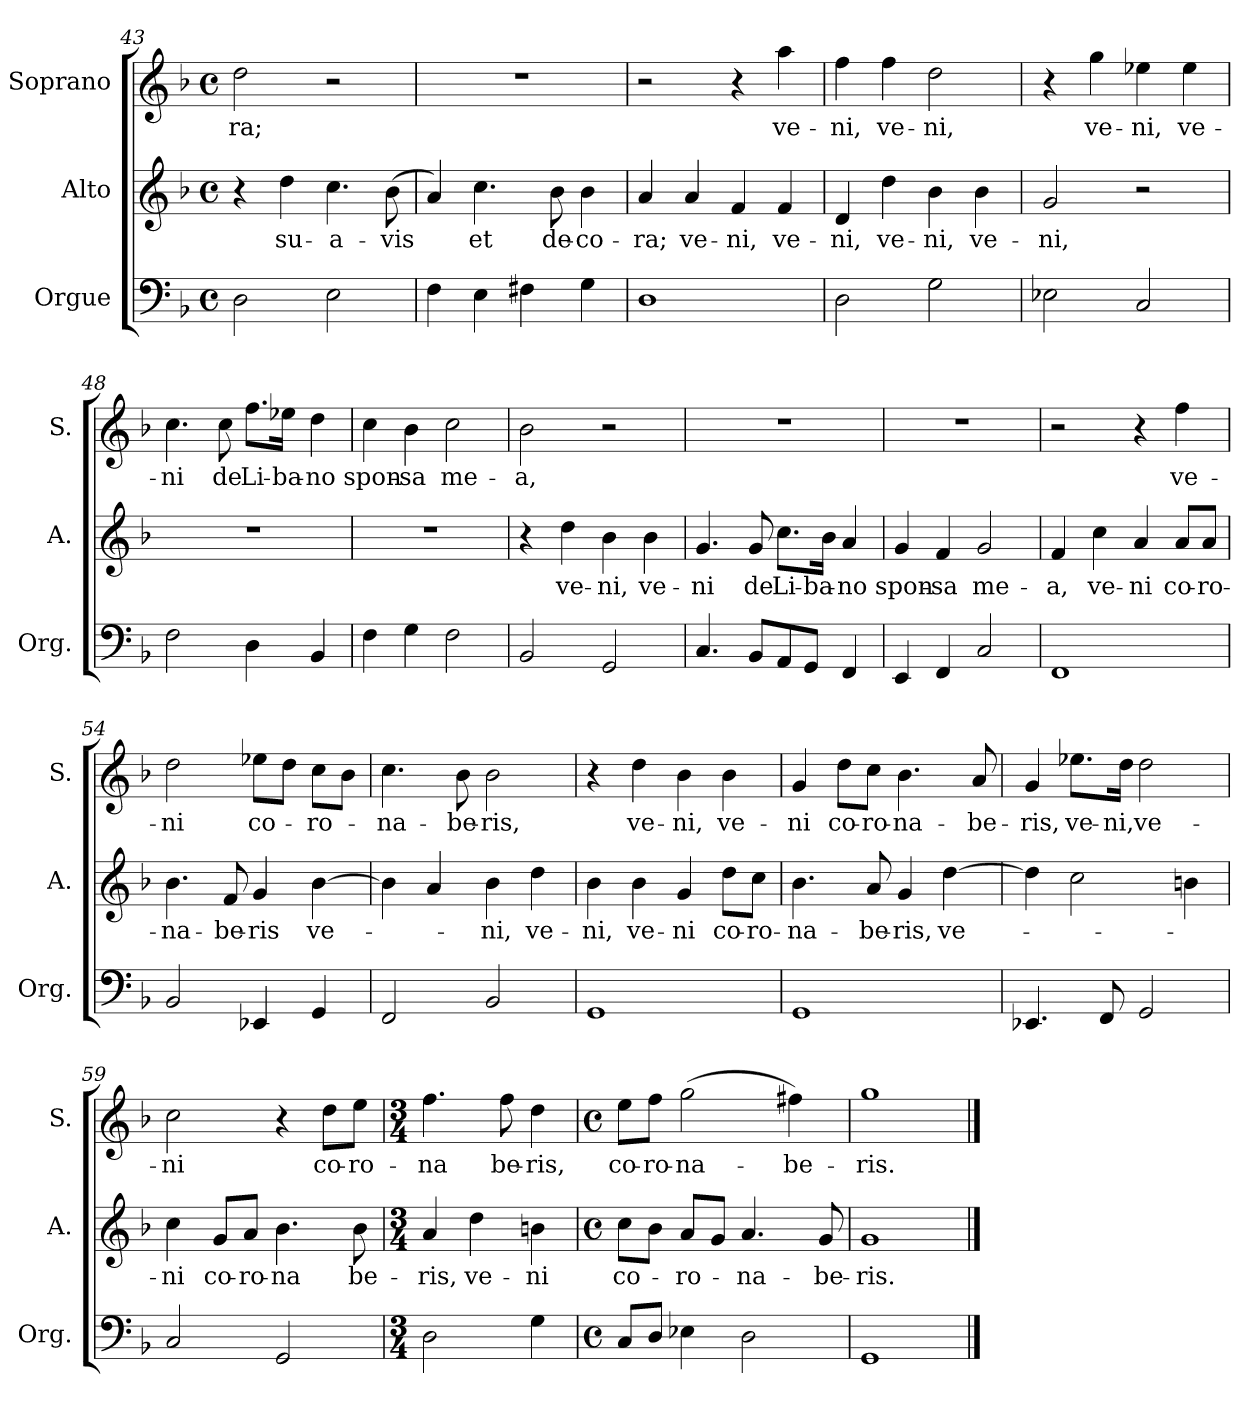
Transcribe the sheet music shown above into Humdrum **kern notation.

**kern	**kern	**text	**kern	**text
*part3	*part2	*part2	*part1	*part1
*staff3	*staff2	*staff2	*staff1	*staff1
*I"Orgue	*I"Alto	*	*I"Soprano	*
*I'Org.	*I'A.	*	*I'S.	*
*clefF4	*clefG2	*	*clefG2	*
*k[b-]	*k[b-]	*	*k[b-]	*
*M4/4	*M4/4	*	*M4/4	*
*met(c)	*met(c)	*	*met(c)	*
=43	=43	=43	=43	=43
!	!	!	!	!LO:LY:b
2D\	4r	.	2dd\	-ra;
!	!	!LO:LY:b	!	!
.	4dd\	su-	.	.
!	!	!LO:LY:b	!	!
2E\	4.cc\	-a-	2r	.
!	!	!LO:LY:b	!	!
.	(>8b-\	-vis	.	.
=44	=44	=44	=44	=44
4F\	4a/)	.	1r	.
!	!	!LO:LY:b	!	!
4E\	4.cc\	et	.	.
4F#X\	.	.	.	.
!	!	!LO:LY:b	!	!
.	8b-\	de-	.	.
!	!	!LO:LY:b	!	!
4G\	4b-\	-co-	.	.
=45	=45	=45	=45	=45
!	!	!LO:LY:b	!	!
1D	4a/	-ra;	2r	.
!	!	!LO:LY:b	!	!
.	4a/	ve-	.	.
!	!	!LO:LY:b	!	!
.	4f/	-ni,	4r	.
!	!	!LO:LY:b	!	!LO:LY:b
.	4f/	ve-	4aa\	ve-
=46	=46	=46	=46	=46
!	!	!LO:LY:b	!	!LO:LY:b
2D\	4d/	-ni,	4ff\	-ni,
!	!	!LO:LY:b	!	!LO:LY:b
.	4dd\	ve-	4ff\	ve-
!	!	!LO:LY:b	!	!LO:LY:b
2G\	4b-\	-ni,	2dd\	-ni,
!	!	!LO:LY:b	!	!
.	4b-\	ve-	.	.
!!LO:LB:g=z
=47	=47	=47	=47	=47
!	!	!LO:LY:b	!	!
2E-X\	2g/	-ni,	4r	.
!	!	!	!	!LO:LY:b
.	.	.	4gg\	ve-
!	!	!	!	!LO:LY:b
2C/	2r	.	4ee-X\	-ni,
!	!	!	!	!LO:LY:b
.	.	.	4ee-\	ve-
=48	=48	=48	=48	=48
!	!	!	!	!LO:LY:b
2F\	1r	.	4.cc\	-ni
!	!	!	!	!LO:LY:b
.	.	.	8cc\	de
!	!	!	!	!LO:LY:b
4D\	.	.	8.ff\L	Li-
!	!	!	!	!LO:LY:b
.	.	.	16ee-X\Jk	-ba-
!	!	!	!	!LO:LY:b
4BB-/	.	.	4dd\	-no
=49	=49	=49	=49	=49
!	!	!	!	!LO:LY:b
4F\	1r	.	4cc\	spon-
!	!	!	!	!LO:LY:b
4G\	.	.	4b-\	-sa
!	!	!	!	!LO:LY:b
2F\	.	.	2cc\	me-
=50	=50	=50	=50	=50
!	!	!	!	!LO:LY:b
2BB-/	4r	.	2b-\	-a,
!	!	!LO:LY:b	!	!
.	4dd\	ve-	.	.
!	!	!LO:LY:b	!	!
2GG/	4b-\	-ni,	2r	.
!	!	!LO:LY:b	!	!
.	4b-\	ve-	.	.
=51	=51	=51	=51	=51
!	!	!LO:LY:b	!	!
4.C/	4.g/	-ni	1r	.
!	!	!LO:LY:b	!	!
8BB-/L	8g/	de	.	.
!	!	!LO:LY:b	!	!
8AA/	8.cc\L	Li-	.	.
8GG/J	.	.	.	.
!	!	!LO:LY:b	!	!
.	16b-\Jk	-ba-	.	.
!	!	!LO:LY:b	!	!
4FF/	4a/	-no	.	.
=52	=52	=52	=52	=52
!	!	!LO:LY:b	!	!
4EE/	4g/	spon-	1r	.
!	!	!LO:LY:b	!	!
4FF/	4f/	-sa	.	.
!	!	!LO:LY:b	!	!
2C/	2g/	me-	.	.
=53	=53	=53	=53	=53
!	!	!LO:LY:b	!	!
1FF	4f/	-a,	2r	.
!	!	!LO:LY:b	!	!
.	4cc\	ve-	.	.
!	!	!LO:LY:b	!	!
.	4a/	-ni	4r	.
!	!	!LO:LY:b	!	!LO:LY:b
.	8a/L	co-	4ff\	ve-
!	!	!LO:LY:b	!	!
.	8a/J	-ro-	.	.
!!LO:PB:g=z
=54	=54	=54	=54	=54
!	!	!LO:LY:b	!	!LO:LY:b
2BB-/	4.b-\	-na-	2dd\	-ni
!	!	!LO:LY:b	!	!
.	8f/	-be-	.	.
!	!	!LO:LY:b	!	!LO:LY:b
4EE-X/	4g/	-ris	8ee-X\L	co-
.	.	.	8dd\J	.
!	!	!LO:LY:b	!	!LO:LY:b
4GG/	[4b-\	ve-	8cc\L	-ro-
.	.	.	8b-\J	.
=55	=55	=55	=55	=55
!	!	!	!	!LO:LY:b
2FF/	4b-\]	.	4.cc\	-na-
.	4a/	.	.	.
!	!	!	!	!LO:LY:b
.	.	.	8b-\	-be-
!	!	!LO:LY:b	!	!LO:LY:b
2BB-/	4b-\	-ni,	2b-\	-ris,
!	!	!LO:LY:b	!	!
.	4dd\	ve-	.	.
=56	=56	=56	=56	=56
!	!	!LO:LY:b	!	!
1GG	4b-\	-ni,	4r	.
!	!	!LO:LY:b	!	!LO:LY:b
.	4b-\	ve-	4dd\	ve-
!	!	!LO:LY:b	!	!LO:LY:b
.	4g/	-ni	4b-\	-ni,
!	!	!LO:LY:b	!	!LO:LY:b
.	8dd\L	co-	4b-\	ve-
!	!	!LO:LY:b	!	!
.	8cc\J	-ro-	.	.
=57	=57	=57	=57	=57
!	!	!LO:LY:b	!	!LO:LY:b
1GG	4.b-\	-na-	4g/	-ni
!	!	!	!	!LO:LY:b
.	.	.	8dd\L	co-
!	!	!LO:LY:b	!	!LO:LY:b
.	8a/	-be-	8cc\J	-ro-
!	!	!LO:LY:b	!	!LO:LY:b
.	4g/	-ris,	4.b-\	-na-
!	!	!LO:LY:b	!	!
.	[4dd\	ve-	.	.
!	!	!	!	!LO:LY:b
.	.	.	8a/	-be-
=58	=58	=58	=58	=58
!	!	!	!	!LO:LY:b
4.EE-X/	4dd\]	.	4g/	-ris,
!	!	!	!	!LO:LY:b
.	2cc\	.	8.ee-X\L	ve-
8FF/	.	.	.	.
!	!	!	!	!LO:LY:b
.	.	.	16dd\Jk	-ni,
!	!	!	!	!LO:LY:b
2GG/	.	.	2dd\	ve-
.	4bn\	.	.	.
=59	=59	=59	=59	=59
!	!	!LO:LY:b	!	!LO:LY:b
2C/	4cc\	-ni	2cc\	-ni
!	!	!LO:LY:b	!	!
.	8g/L	co-	.	.
!	!	!LO:LY:b	!	!
.	8a/J	-ro-	.	.
!	!	!LO:LY:b	!	!
2GG/	4.b-\	-na	4r	.
!	!	!	!	!LO:LY:b
.	.	.	8dd\L	co-
!	!	!LO:LY:b	!	!LO:LY:b
.	8b-\	be-	8ee\J	-ro-
!!LO:LB:g=z
=60	=60	=60	=60	=60
*M3/4	*M3/4	*	*M3/4	*
!	!	!LO:LY:b	!	!LO:LY:b
2D\	4a/	-ris,	4.ff\	-na
!	!	!LO:LY:b	!	!
.	4dd\	ve-	.	.
!	!	!	!	!LO:LY:b
.	.	.	8ff\	be-
!	!	!LO:LY:b	!	!LO:LY:b
4G\	4bn\	-ni	4dd\	-ris,
=61	=61	=61	=61	=61
*M4/4	*M4/4	*	*M4/4	*
*met(c)	*met(c)	*	*met(c)	*
!	!	!LO:LY:b	!	!LO:LY:b
8C/L	8cc\L	co-	8ee\L	co-
!	!	!	!	!LO:LY:b
8D/J	8b-\J	.	8ff\J	-ro-
!	!	!LO:LY:b	!	!LO:LY:b
4E-X\	8a/L	-ro-	(>2gg\	-na-
.	8g/J	.	.	.
!	!	!LO:LY:b	!	!
2D\	4.a/	-na-	.	.
!	!	!	!	!LO:LY:b
.	.	.	4ff#X\)	-be-
!	!	!LO:LY:b	!	!
.	8g/	-be-	.	.
=62	=62	=62	=62	=62
!	!	!LO:LY:b	!	!LO:LY:b
1GG	1g	-ris.	1gg	-ris.
==	==	==	==	==
*-	*-	*-	*-	*-
